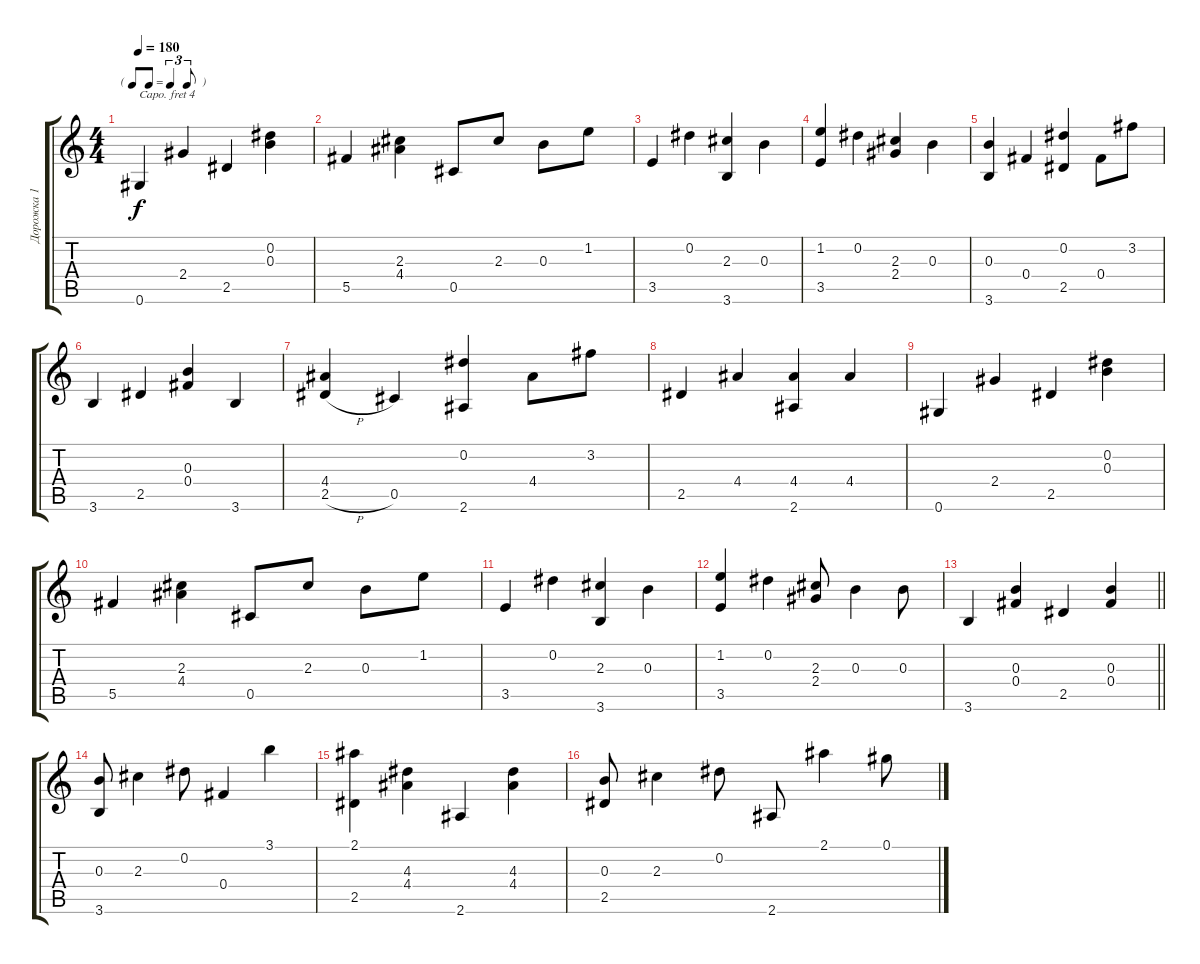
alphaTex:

\track ("Дорожка 1" "Дорожка 1") {instrument acousticguitarnylon}
\staff {score tabs}
\capo 4
\tuning (E4 B3 G3 D3 A2 E2) {hide}
\ts (4 4)
\tf triplet8th
\tempo 180
\clef g2
\ks c
0.6.4{dy f} 2.4.4 2.5.4 (0.2 0.3).4 |
5.5.4 (2.3 4.4).4 0.5.8 2.3.8 0.3.8 1.2.8 |
3.5.4 0.2.4 (2.3 3.6).4 0.3.4 |
(1.2 3.5).4 0.2.4 (2.3 2.4).4 0.3.4 |
(0.3 3.6).4 0.4.4 (0.2 2.5).4 0.4.8 3.2.8 |
3.6.4 2.5.4 (0.3 0.4).4 3.6.4 |
(4.4 2.5{h}).4 0.5.4 (0.2 2.6).4 4.4.8 3.2.8 |
2.5.4 4.4.4 (4.4 2.6).4 4.4.4 |
0.6.4 2.4.4 2.5.4 (0.2 0.3).4 |
5.5.4 (2.3 4.4).4 0.5.8 2.3.8 0.3.8 1.2.8 |
3.5.4 0.2.4 (2.3 3.6).4 0.3.4 |
(1.2 3.5).4 0.2.4 (2.3 2.4).8 0.3.4 0.3.8 |
\barLineRight lightlight
3.6.4 (0.3 0.4).4 2.5.4 (0.3 0.4).4 |
(0.3 3.6).8 2.3.4 0.2.8 0.4.4 3.1.4 |
(2.1 2.5).4 (4.3 4.4).4 2.6.4 (4.3 4.4).4 |
(0.3 2.5).8 2.3.4 0.2.8 2.6.8 2.1.4 0.1.8
